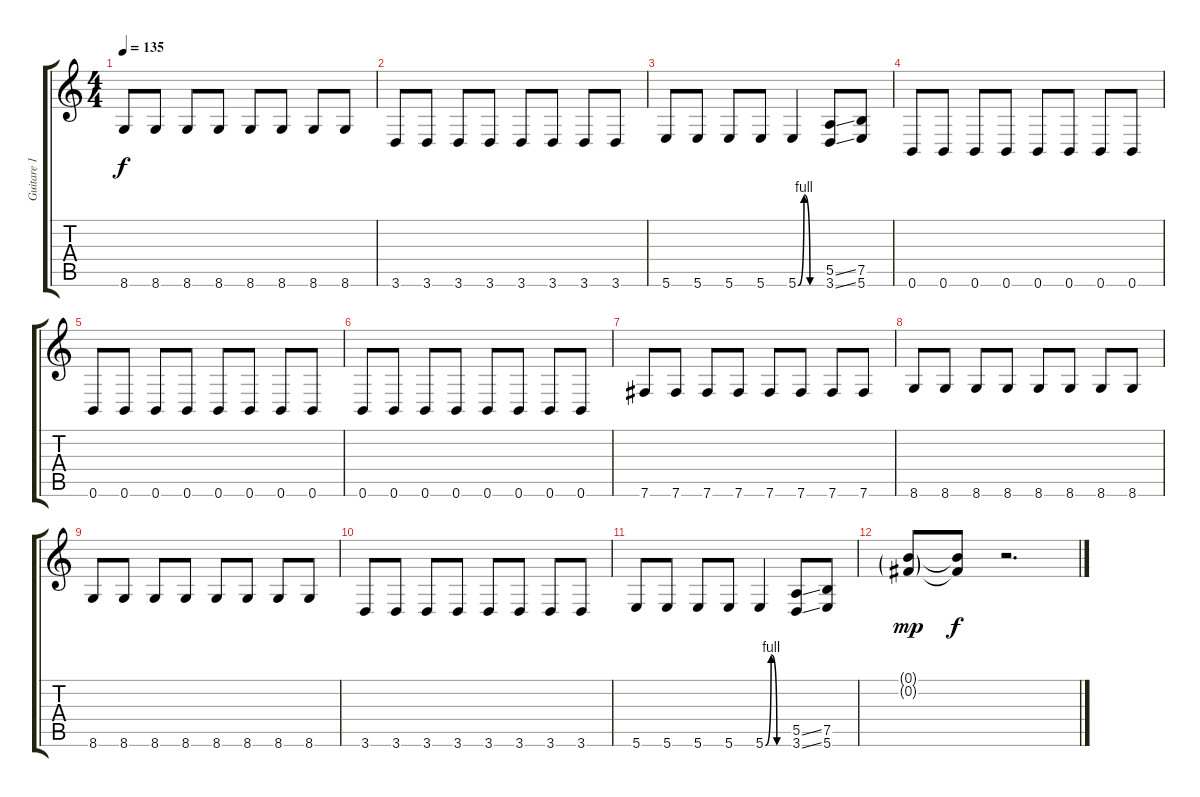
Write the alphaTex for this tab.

\track ("Guitare 1" "Guitare 1") {instrument distortionguitar}
\staff {score tabs}
\tuning (B3 Gb3 D3 A2 E2 B1) {hide}
\ts (4 4)
\tempo 135
\clef g2
\ks c
8.6.8{dy f} 8.6.8 8.6.8 8.6.8 8.6.8 8.6.8 8.6.8 8.6.8 |
3.6.8 3.6.8 3.6.8 3.6.8 3.6.8 3.6.8 3.6.8 3.6.8 |
5.6.8 5.6.8 5.6.8 5.6.8 5.6{be (custom 0 0 15 4 30 0 60 0)}.4 (5.5{ss} 3.6{ss}).8 (7.5 5.6).8 |
0.6.8 0.6.8 0.6.8 0.6.8 0.6.8 0.6.8 0.6.8 0.6.8 |
0.6.8 0.6.8 0.6.8 0.6.8 0.6.8 0.6.8 0.6.8 0.6.8 |
0.6.8 0.6.8 0.6.8 0.6.8 0.6.8 0.6.8 0.6.8 0.6.8 |
7.6.8 7.6.8 7.6.8 7.6.8 7.6.8 7.6.8 7.6.8 7.6.8 |
8.6.8 8.6.8 8.6.8 8.6.8 8.6.8 8.6.8 8.6.8 8.6.8 |
8.6.8 8.6.8 8.6.8 8.6.8 8.6.8 8.6.8 8.6.8 8.6.8 |
3.6.8 3.6.8 3.6.8 3.6.8 3.6.8 3.6.8 3.6.8 3.6.8 |
5.6.8 5.6.8 5.6.8 5.6.8 5.6{be (custom 0 0 15 4 30 0 60 0)}.4 (5.5{ss} 3.6{ss}).8 (7.5 5.6).8 |
(0.1{g} 0.2{g}).8{dy mp} (0.1{t} 0.2{t}).8{dy f} r.2{d}
